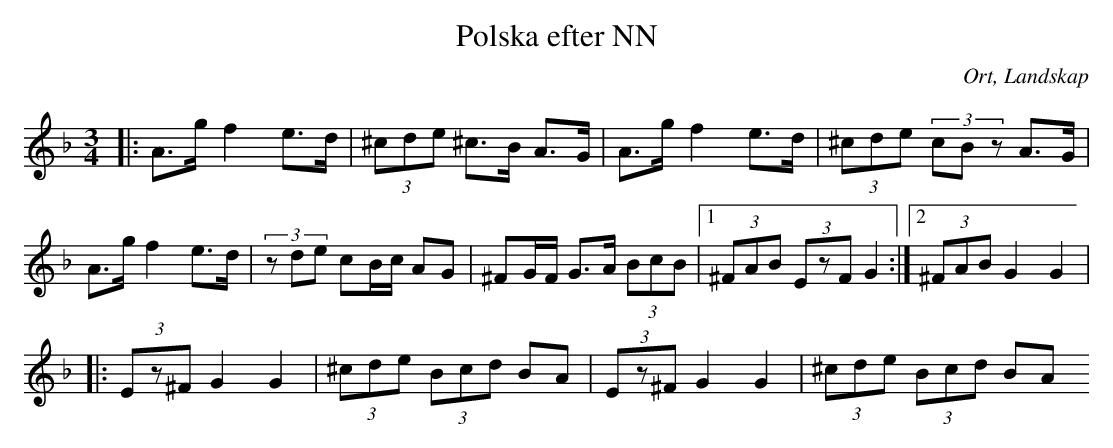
X:1
T:Polska efter NN
O:Ort, Landskap
M:3/4
L:1/8
K:Dm
|: A>g f2 e>d|(3^cde ^c>B A>G|A>g f2 e>d|(3^cde (3cBz A>G|A>g f2 e>d|(3zde cB/c/ AG|^FG/F/ G>A (3BcB|1 (3^FAB (3EzF G2  :|2(3^FAB G2 G2|
|:(3Ez^F G2 G2|(3^cde (3Bcd BA|(3Ez^F G2 G2|(3^cde (3Bcd BA
